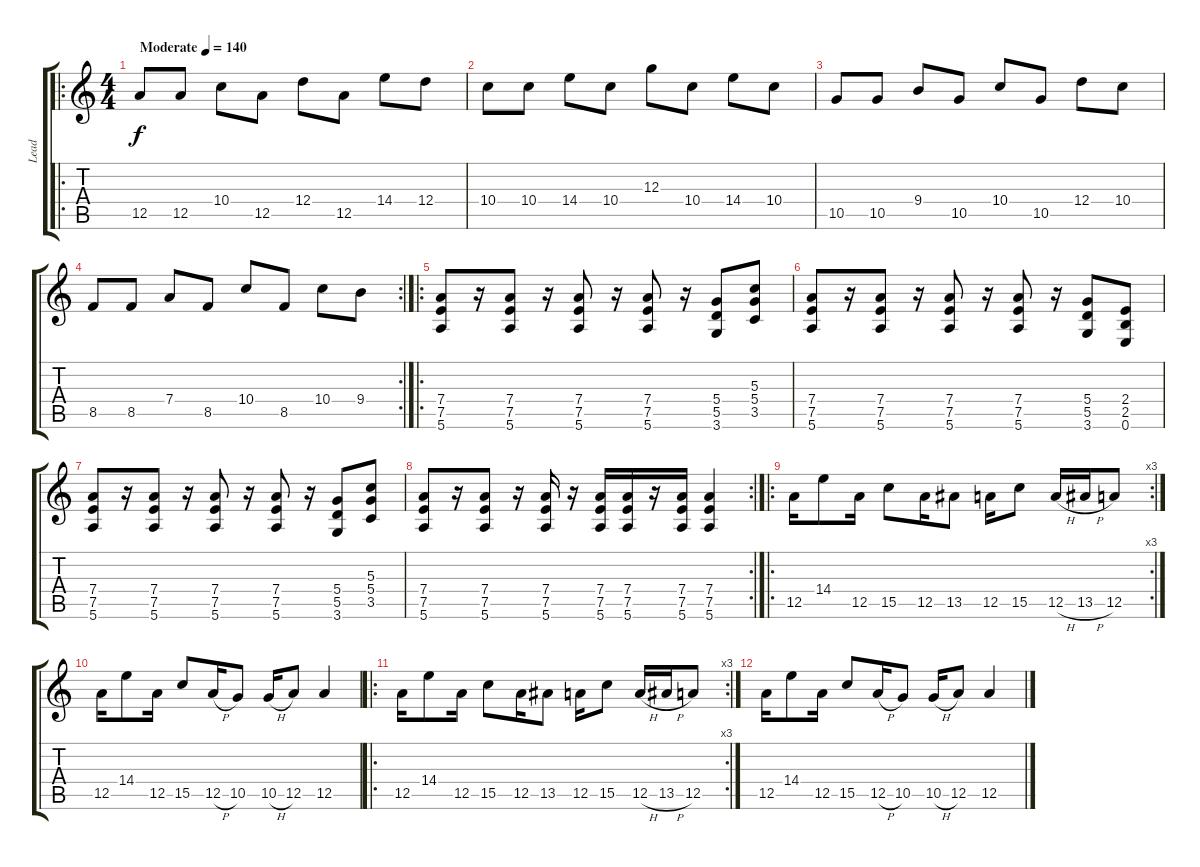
\track ("Lead" "Lead") {instrument distortionguitar}
\staff {score tabs}
\tuning (E4 B3 G3 D3 A2 E2) {hide}
\ro
\ts (4 4)
\tempo (140 "Moderate")
\clef g2
\ks c
12.5.8{dy f instrument distortionguitar} 12.5.8 10.4.8 12.5.8 12.4.8 12.5.8 14.4.8 12.4.8 |
10.4.8 10.4.8 14.4.8 10.4.8 12.3.8 10.4.8 14.4.8 10.4.8 |
10.5.8 10.5.8 9.4.8 10.5.8 10.4.8 10.5.8 12.4.8 10.4.8 |
\rc 2
8.5.8 8.5.8 7.4.8 8.5.8 10.4.8 8.5.8 10.4.8 9.4.8 |
\ro
(7.4 7.5 5.6).8 r.16 (7.4 7.5 5.6).8 r.16 (7.4 7.5 5.6).8 r.16 (7.4 7.5 5.6).8 r.16 (5.4 5.5 3.6).8 (5.3 5.4 3.5).8 |
(7.4 7.5 5.6).8 r.16 (7.4 7.5 5.6).8 r.16 (7.4 7.5 5.6).8 r.16 (7.4 7.5 5.6).8 r.16 (5.4 5.5 3.6).8 (2.4 2.5 0.6).8 |
(7.4 7.5 5.6).8 r.16 (7.4 7.5 5.6).8 r.16 (7.4 7.5 5.6).8 r.16 (7.4 7.5 5.6).8 r.16 (5.4 5.5 3.6).8 (5.3 5.4 3.5).8 |
\rc 2
(7.4 7.5 5.6).8 r.16 (7.4 7.5 5.6).8 r.16 (7.4 7.5 5.6).16 r.16 (7.4 7.5 5.6).16 (7.4 7.5 5.6).16 r.16 (7.4 7.5 5.6).16 (7.4 7.5 5.6).4 |
\ro
\rc 3
12.5.16 14.4.8 12.5.16 15.5.8 12.5.16 13.5.8 12.5.16 15.5.8 12.5{h}.16 13.5{h}.16 12.5.8 |
12.5.16 14.4.8 12.5.16 15.5.8 12.5{h}.16 10.5.8 10.5{h}.16 12.5.8 12.5.4 |
\ro
\rc 3
12.5.16 14.4.8 12.5.16 15.5.8 12.5.16 13.5.8 12.5.16 15.5.8 12.5{h}.16 13.5{h}.16 12.5.8 |
12.5.16 14.4.8 12.5.16 15.5.8 12.5{h}.16 10.5.8 10.5{h}.16 12.5.8 12.5.4
